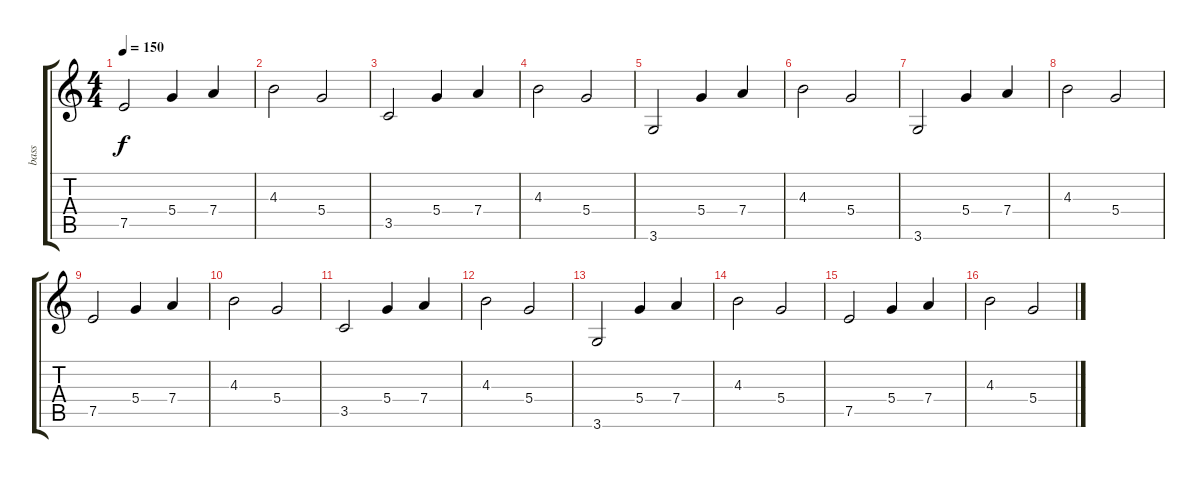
\track ("bass" "bass") {instrument acousticbass}
\staff {score tabs}
\tuning (E4 B3 G3 D3 A2 E2) {hide}
\ts (4 4)
\tempo 150
\clef g2
\ks c
7.5.2{dy f} 5.4.4 7.4.4 |
4.3.2 5.4.2 |
3.5.2 5.4.4 7.4.4 |
4.3.2 5.4.2 |
3.6.2 5.4.4 7.4.4 |
4.3.2 5.4.2 |
3.6.2 5.4.4 7.4.4 |
4.3.2 5.4.2 |
7.5.2 5.4.4 7.4.4 |
4.3.2 5.4.2 |
3.5.2 5.4.4 7.4.4 |
4.3.2 5.4.2 |
3.6.2 5.4.4 7.4.4 |
4.3.2 5.4.2 |
7.5.2 5.4.4 7.4.4 |
4.3.2 5.4.2
